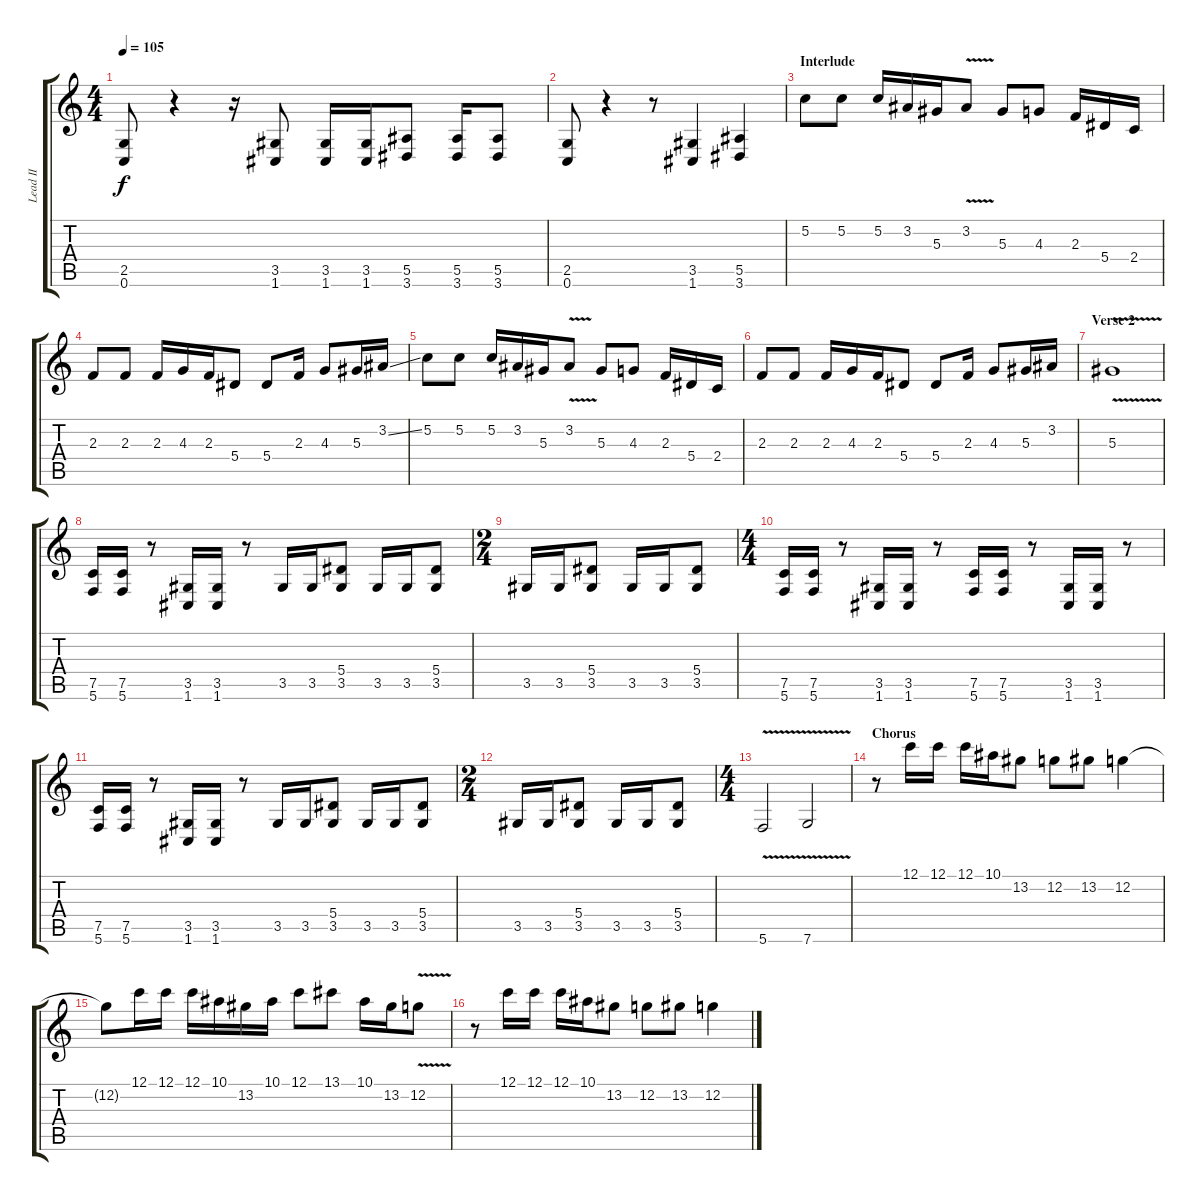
\track ("Lead II" "Lead II") {instrument distortionguitar}
\staff {score tabs}
\tuning (C4 G3 Eb3 Bb2 F2 C2) {hide}
\ts (4 4)
\tempo 105
\clef g2
\ks c
(2.5 0.6).8{dy f} r.4 r.16 (3.5 1.6).8 (3.5 1.6).16 (3.5 1.6).16 (5.5 3.6).8 (5.5 3.6).16 (5.5 3.6).8 |
(2.5 0.6).8 r.4 r.8 (3.5 1.6).4 (5.5 3.6).4 |
\section ("" "Interlude")
5.2.8 5.2.8 5.2.16 3.2.16 5.3.16 3.2{v}.8 5.3.8 4.3.8 2.3.16 5.4.16 2.4.16 |
2.3.8 2.3.8 2.3.16 4.3.16 2.3.16 5.4.8 5.4.8 2.3.16 4.3.8 5.3.16 3.2{ss}.16 |
5.2.8 5.2.8 5.2.16 3.2.16 5.3.16 3.2{v}.8 5.3.8 4.3.8 2.3.16 5.4.16 2.4.16 |
2.3.8 2.3.8 2.3.16 4.3.16 2.3.16 5.4.8 5.4.8 2.3.16 4.3.8 5.3.16 3.2.16 |
\section ("" "Verse 2")
5.3{v}.1 |
(7.5 5.6).16 (7.5 5.6).16 r.8 (3.5 1.6).16 (3.5 1.6).16 r.8 3.5.16 3.5.16 (5.4 3.5).8 3.5.16 3.5.16 (5.4 3.5).8 |
\ts (2 4)
3.5.16 3.5.16 (5.4 3.5).8 3.5.16 3.5.16 (5.4 3.5).8 |
\ts (4 4)
(7.5 5.6).16 (7.5 5.6).16 r.8 (3.5 1.6).16 (3.5 1.6).16 r.8 (7.5 5.6).16 (7.5 5.6).16 r.8 (3.5 1.6).16 (3.5 1.6).16 r.8 |
(7.5 5.6).16 (7.5 5.6).16 r.8 (3.5 1.6).16 (3.5 1.6).16 r.8 3.5.16 3.5.16 (5.4 3.5).8 3.5.16 3.5.16 (5.4 3.5).8 |
\ts (2 4)
3.5.16 3.5.16 (5.4 3.5).8 3.5.16 3.5.16 (5.4 3.5).8 |
\ts (4 4)
5.6{v}.2 7.6{v}.2 |
\section ("" "Chorus")
r.8 12.1.16 12.1.16 12.1.16 10.1.16 13.2.8 12.2.8 13.2.8 12.2.4 |
12.2{t}.8 12.1.16 12.1.16 12.1.16 10.1.16 13.2.16 10.1.16 12.1.8 13.1.8 10.1.16 13.2.16 12.2{v}.8 |
r.8 12.1.16 12.1.16 12.1.16 10.1.16 13.2.8 12.2.8 13.2.8 12.2.4
